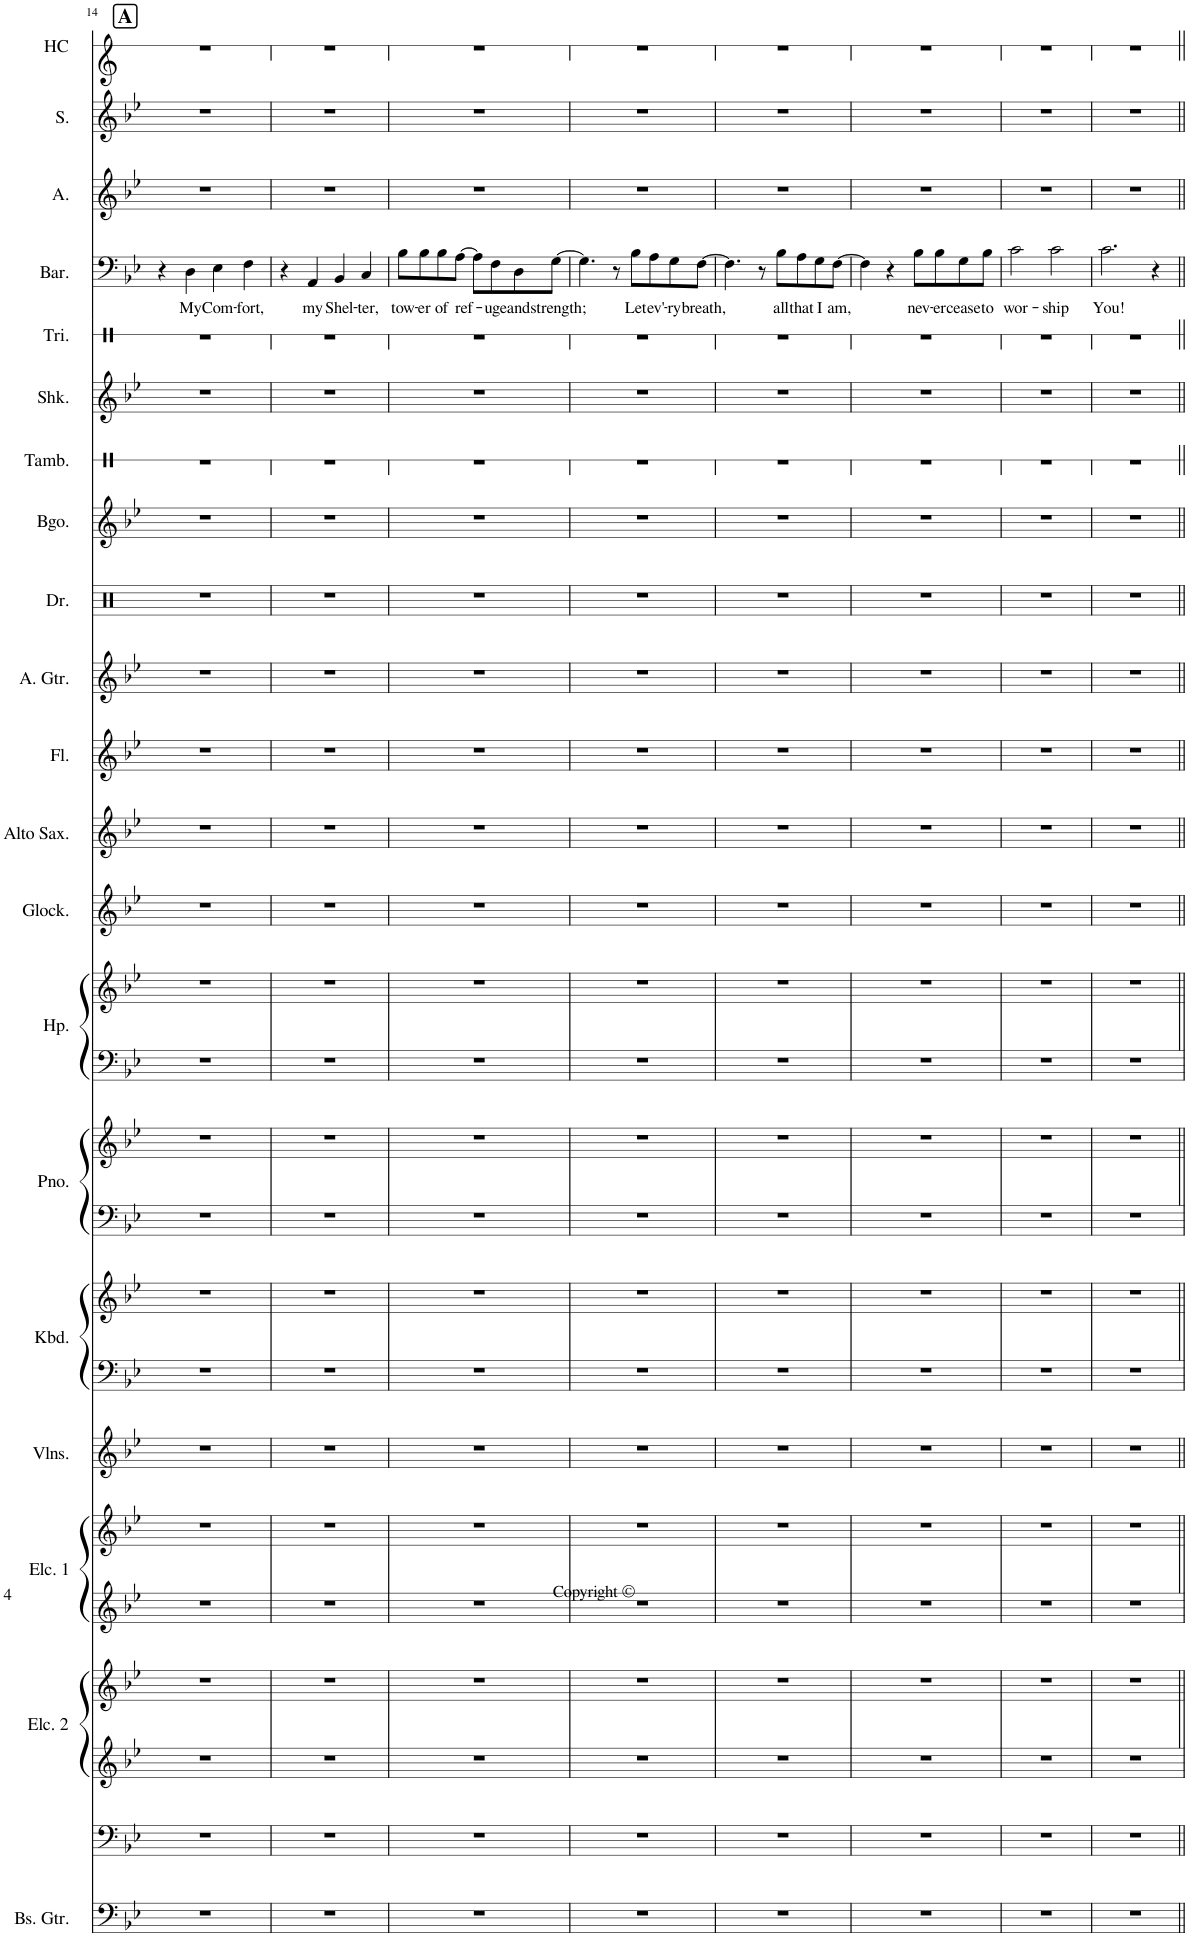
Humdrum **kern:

**kern	**kern	**kern	**kern	**kern	**kern	**kern	**kern	**kern	**kern	**kern	**kern	**kern	**kern	**kern	**kern	**kern	**kern	**kern	**kern	**kern	**kern	**kern	**text	**kern	**kern	**kern
*part21	*part20	*part19	*part19	*part18	*part18	*part17	*part16	*part16	*part15	*part15	*part14	*part14	*part13	*part12	*part11	*part10	*part9	*part8	*part7	*part6	*part5	*part4	*part4	*part3	*part2	*part1
*staff26	*staff25	*staff24	*staff23	*staff22	*staff21	*staff20	*staff19	*staff18	*staff17	*staff16	*staff15	*staff14	*staff13	*staff12	*staff11	*staff10	*staff9	*staff8	*staff7	*staff6	*staff5	*staff4	*staff4	*staff3	*staff2	*staff1
*I"Bass Guitar	*I"[Ped. [Organ pedals]]	*I"Electone 2	*	*I"Electone 1	*	*I"Violins	*I"Keyboard	*	*I"Piano	*	*I"Harp	*	*I"Glockenspiel	*I"Alto Saxophone	*I"Flute	*I"Acoustic Guitar	*I"Drum Set	*I"Bongo	*I"Tambourine	*I"Shaker	*I"Triangle	*I"Baritone	*	*I"Alto	*I"Soprano	*I"Hand Claps
*I'Bs. Gtr.	*	*I'Elc. 2	*	*I'Elc. 1	*	*I'Vlns.	*I'Kbd.	*	*I'Pno.	*	*I'Hp.	*	*I'Glock.	*I'Alto Sax.	*I'Fl.	*I'A. Gtr.	*I'Dr.	*I'Bgo.	*I'Tamb.	*I'Shk.	*I'Tri.	*I'Bar.	*	*I'A.	*I'S.	*I'HC
!!LO:PB:g=z
*clefF4	*clefF4	*clefG2	*clefG2	*clefG2	*clefG2	*clefG2	*clefF4	*clefG2	*clefF4	*clefG2	*clefF4	*clefG2	*clefG2	*clefG2	*clefG2	*clefG2	*clefX	*clefG2	*clefX	*clefG2	*clefX	*clefF4	*	*clefG2	*clefG2	*clefG2
*	*	*	*	*	*	*	*	*	*	*	*	*	*	*Trd5c9	*	*	*	*	*	*	*	*	*	*	*	*
*k[b-e-]	*k[b-e-]	*k[b-e-]	*k[b-e-]	*k[b-e-]	*k[b-e-]	*k[b-e-]	*k[b-e-]	*k[b-e-]	*k[b-e-]	*k[b-e-]	*k[b-e-]	*k[b-e-]	*k[b-e-]	*k[b-e-]	*k[b-e-]	*k[b-e-]	*k[]	*k[b-e-]	*k[]	*k[b-e-]	*k[]	*k[b-e-]	*	*k[b-e-]	*k[b-e-]	*k[]
*M4/4	*M4/4	*M4/4	*M4/4	*M4/4	*M4/4	*M4/4	*M4/4	*M4/4	*M4/4	*M4/4	*M4/4	*M4/4	*M4/4	*M4/4	*M4/4	*M4/4	*M4/4	*M4/4	*M4/4	*M4/4	*M4/4	*M4/4	*	*M4/4	*M4/4	*M4/4
!!LO:REH:place=s1:a:B:cj:fs=14:t=A
=14	=14	=14	=14	=14	=14	=14	=14	=14	=14	=14	=14	=14	=14	=14	=14	=14	=14	=14	=14	=14	=14	=14	=14	=14	=14	=14
1r	1r	1r	1r	1r	1r	1r	1r	1r	1r	1r	1r	1r	1r	1r	1r	1r	1r	1r	1r	1r	1r	4r	.	1r	1r	1r
!	!	!	!	!	!	!	!	!	!	!	!	!	!	!	!	!	!	!	!	!	!	!	!LO:LY:b	!	!	!
.	.	.	.	.	.	.	.	.	.	.	.	.	.	.	.	.	.	.	.	.	.	4D\	My	.	.	.
!	!	!	!	!	!	!	!	!	!	!	!	!	!	!	!	!	!	!	!	!	!	!	!LO:LY:b	!	!	!
.	.	.	.	.	.	.	.	.	.	.	.	.	.	.	.	.	.	.	.	.	.	4E-\	Com-	.	.	.
!	!	!	!	!	!	!	!	!	!	!	!	!	!	!	!	!	!	!	!	!	!	!	!LO:LY:b	!	!	!
.	.	.	.	.	.	.	.	.	.	.	.	.	.	.	.	.	.	.	.	.	.	4F\	-fort,	.	.	.
=15	=15	=15	=15	=15	=15	=15	=15	=15	=15	=15	=15	=15	=15	=15	=15	=15	=15	=15	=15	=15	=15	=15	=15	=15	=15	=15
1r	1r	1r	1r	1r	1r	1r	1r	1r	1r	1r	1r	1r	1r	1r	1r	1r	1r	1r	1r	1r	1r	4r	.	1r	1r	1r
!	!	!	!	!	!	!	!	!	!	!	!	!	!	!	!	!	!	!	!	!	!	!	!LO:LY:b	!	!	!
.	.	.	.	.	.	.	.	.	.	.	.	.	.	.	.	.	.	.	.	.	.	4AA/	my	.	.	.
!	!	!	!	!	!	!	!	!	!	!	!	!	!	!	!	!	!	!	!	!	!	!	!LO:LY:b	!	!	!
.	.	.	.	.	.	.	.	.	.	.	.	.	.	.	.	.	.	.	.	.	.	4BB-/	Shel-	.	.	.
!	!	!	!	!	!	!	!	!	!	!	!	!	!	!	!	!	!	!	!	!	!	!	!LO:LY:b	!	!	!
.	.	.	.	.	.	.	.	.	.	.	.	.	.	.	.	.	.	.	.	.	.	4C/	-ter,	.	.	.
=16	=16	=16	=16	=16	=16	=16	=16	=16	=16	=16	=16	=16	=16	=16	=16	=16	=16	=16	=16	=16	=16	=16	=16	=16	=16	=16
!	!	!	!	!	!	!	!	!	!	!	!	!	!	!	!	!	!	!	!	!	!	!	!LO:LY:b	!	!	!
1r	1r	1r	1r	1r	1r	1r	1r	1r	1r	1r	1r	1r	1r	1r	1r	1r	1r	1r	1r	1r	1r	8B-\L	tow-	1r	1r	1r
!	!	!	!	!	!	!	!	!	!	!	!	!	!	!	!	!	!	!	!	!	!	!	!LO:LY:b	!	!	!
.	.	.	.	.	.	.	.	.	.	.	.	.	.	.	.	.	.	.	.	.	.	8B-\	-er	.	.	.
!	!	!	!	!	!	!	!	!	!	!	!	!	!	!	!	!	!	!	!	!	!	!	!LO:LY:b	!	!	!
.	.	.	.	.	.	.	.	.	.	.	.	.	.	.	.	.	.	.	.	.	.	8B-\	of	.	.	.
!	!	!	!	!	!	!	!	!	!	!	!	!	!	!	!	!	!	!	!	!	!	!	!LO:LY:b	!	!	!
.	.	.	.	.	.	.	.	.	.	.	.	.	.	.	.	.	.	.	.	.	.	[8A\J	ref-	.	.	.
.	.	.	.	.	.	.	.	.	.	.	.	.	.	.	.	.	.	.	.	.	.	8A\L]	.	.	.	.
!	!	!	!	!	!	!	!	!	!	!	!	!	!	!	!	!	!	!	!	!	!	!	!LO:LY:b	!	!	!
.	.	.	.	.	.	.	.	.	.	.	.	.	.	.	.	.	.	.	.	.	.	8F\	-uge	.	.	.
!	!	!	!	!	!	!	!	!	!	!	!	!	!	!	!	!	!	!	!	!	!	!	!LO:LY:b	!	!	!
.	.	.	.	.	.	.	.	.	.	.	.	.	.	.	.	.	.	.	.	.	.	8D\	and	.	.	.
!	!	!	!	!	!	!	!	!	!	!	!	!	!	!	!	!	!	!	!	!	!	!	!LO:LY:b	!	!	!
.	.	.	.	.	.	.	.	.	.	.	.	.	.	.	.	.	.	.	.	.	.	[8G\J	strength;	.	.	.
=17	=17	=17	=17	=17	=17	=17	=17	=17	=17	=17	=17	=17	=17	=17	=17	=17	=17	=17	=17	=17	=17	=17	=17	=17	=17	=17
1r	1r	1r	1r	1r	1r	1r	1r	1r	1r	1r	1r	1r	1r	1r	1r	1r	1r	1r	1r	1r	1r	4.G\]	.	1r	1r	1r
.	.	.	.	.	.	.	.	.	.	.	.	.	.	.	.	.	.	.	.	.	.	8r	.	.	.	.
!	!	!	!	!	!	!	!	!	!	!	!	!	!	!	!	!	!	!	!	!	!	!	!LO:LY:b	!	!	!
.	.	.	.	.	.	.	.	.	.	.	.	.	.	.	.	.	.	.	.	.	.	8B-\L	Let	.	.	.
!	!	!	!	!	!	!	!	!	!	!	!	!	!	!	!	!	!	!	!	!	!	!	!LO:LY:b	!	!	!
.	.	.	.	.	.	.	.	.	.	.	.	.	.	.	.	.	.	.	.	.	.	8A\	ev'-	.	.	.
!	!	!	!	!	!	!	!	!	!	!	!	!	!	!	!	!	!	!	!	!	!	!	!LO:LY:b	!	!	!
.	.	.	.	.	.	.	.	.	.	.	.	.	.	.	.	.	.	.	.	.	.	8G\	-ry	.	.	.
!	!	!	!	!	!	!	!	!	!	!	!	!	!	!	!	!	!	!	!	!	!	!	!LO:LY:b	!	!	!
.	.	.	.	.	.	.	.	.	.	.	.	.	.	.	.	.	.	.	.	.	.	[8F\J	breath,	.	.	.
=18	=18	=18	=18	=18	=18	=18	=18	=18	=18	=18	=18	=18	=18	=18	=18	=18	=18	=18	=18	=18	=18	=18	=18	=18	=18	=18
1r	1r	1r	1r	1r	1r	1r	1r	1r	1r	1r	1r	1r	1r	1r	1r	1r	1r	1r	1r	1r	1r	4.F\]	.	1r	1r	1r
.	.	.	.	.	.	.	.	.	.	.	.	.	.	.	.	.	.	.	.	.	.	8r	.	.	.	.
!	!	!	!	!	!	!	!	!	!	!	!	!	!	!	!	!	!	!	!	!	!	!	!LO:LY:b	!	!	!
.	.	.	.	.	.	.	.	.	.	.	.	.	.	.	.	.	.	.	.	.	.	8B-\L	all	.	.	.
!	!	!	!	!	!	!	!	!	!	!	!	!	!	!	!	!	!	!	!	!	!	!	!LO:LY:b	!	!	!
.	.	.	.	.	.	.	.	.	.	.	.	.	.	.	.	.	.	.	.	.	.	8A\	that	.	.	.
!	!	!	!	!	!	!	!	!	!	!	!	!	!	!	!	!	!	!	!	!	!	!	!LO:LY:b	!	!	!
.	.	.	.	.	.	.	.	.	.	.	.	.	.	.	.	.	.	.	.	.	.	8G\	I	.	.	.
!	!	!	!	!	!	!	!	!	!	!	!	!	!	!	!	!	!	!	!	!	!	!	!LO:LY:b	!	!	!
.	.	.	.	.	.	.	.	.	.	.	.	.	.	.	.	.	.	.	.	.	.	[8F\J	am,	.	.	.
=19	=19	=19	=19	=19	=19	=19	=19	=19	=19	=19	=19	=19	=19	=19	=19	=19	=19	=19	=19	=19	=19	=19	=19	=19	=19	=19
1r	1r	1r	1r	1r	1r	1r	1r	1r	1r	1r	1r	1r	1r	1r	1r	1r	1r	1r	1r	1r	1r	4F\]	.	1r	1r	1r
.	.	.	.	.	.	.	.	.	.	.	.	.	.	.	.	.	.	.	.	.	.	4r	.	.	.	.
!	!	!	!	!	!	!	!	!	!	!	!	!	!	!	!	!	!	!	!	!	!	!	!LO:LY:b	!	!	!
.	.	.	.	.	.	.	.	.	.	.	.	.	.	.	.	.	.	.	.	.	.	8B-\L	nev-	.	.	.
!	!	!	!	!	!	!	!	!	!	!	!	!	!	!	!	!	!	!	!	!	!	!	!LO:LY:b	!	!	!
.	.	.	.	.	.	.	.	.	.	.	.	.	.	.	.	.	.	.	.	.	.	8B-\	-er	.	.	.
!	!	!	!	!	!	!	!	!	!	!	!	!	!	!	!	!	!	!	!	!	!	!	!LO:LY:b	!	!	!
.	.	.	.	.	.	.	.	.	.	.	.	.	.	.	.	.	.	.	.	.	.	8G\	cease	.	.	.
!	!	!	!	!	!	!	!	!	!	!	!	!	!	!	!	!	!	!	!	!	!	!	!LO:LY:b	!	!	!
.	.	.	.	.	.	.	.	.	.	.	.	.	.	.	.	.	.	.	.	.	.	8B-\J	to	.	.	.
=20	=20	=20	=20	=20	=20	=20	=20	=20	=20	=20	=20	=20	=20	=20	=20	=20	=20	=20	=20	=20	=20	=20	=20	=20	=20	=20
!	!	!	!	!	!	!	!	!	!	!	!	!	!	!	!	!	!	!	!	!	!	!	!LO:LY:b	!	!	!
1r	1r	1r	1r	1r	1r	1r	1r	1r	1r	1r	1r	1r	1r	1r	1r	1r	1r	1r	1r	1r	1r	2c\	wor-	1r	1r	1r
!	!	!	!	!	!	!	!	!	!	!	!	!	!	!	!	!	!	!	!	!	!	!	!LO:LY:b	!	!	!
.	.	.	.	.	.	.	.	.	.	.	.	.	.	.	.	.	.	.	.	.	.	2c\	-ship	.	.	.
=21	=21	=21	=21	=21	=21	=21	=21	=21	=21	=21	=21	=21	=21	=21	=21	=21	=21	=21	=21	=21	=21	=21	=21	=21	=21	=21
!	!	!	!	!	!	!	!	!	!	!	!	!	!	!	!	!	!	!	!	!	!	!	!LO:LY:b	!	!	!
1r	1r	1r	1r	1r	1r	1r	1r	1r	1r	1r	1r	1r	1r	1r	1r	1r	1r	1r	1r	1r	1r	2.c\	You!	1r	1r	1r
.	.	.	.	.	.	.	.	.	.	.	.	.	.	.	.	.	.	.	.	.	.	4r	.	.	.	.
=||	=||	=||	=||	=||	=||	=||	=||	=||	=||	=||	=||	=||	=||	=||	=||	=||	=||	=||	=||	=||	=||	=||	=||	=||	=||	=||
*-	*-	*-	*-	*-	*-	*-	*-	*-	*-	*-	*-	*-	*-	*-	*-	*-	*-	*-	*-	*-	*-	*-	*-	*-	*-	*-
